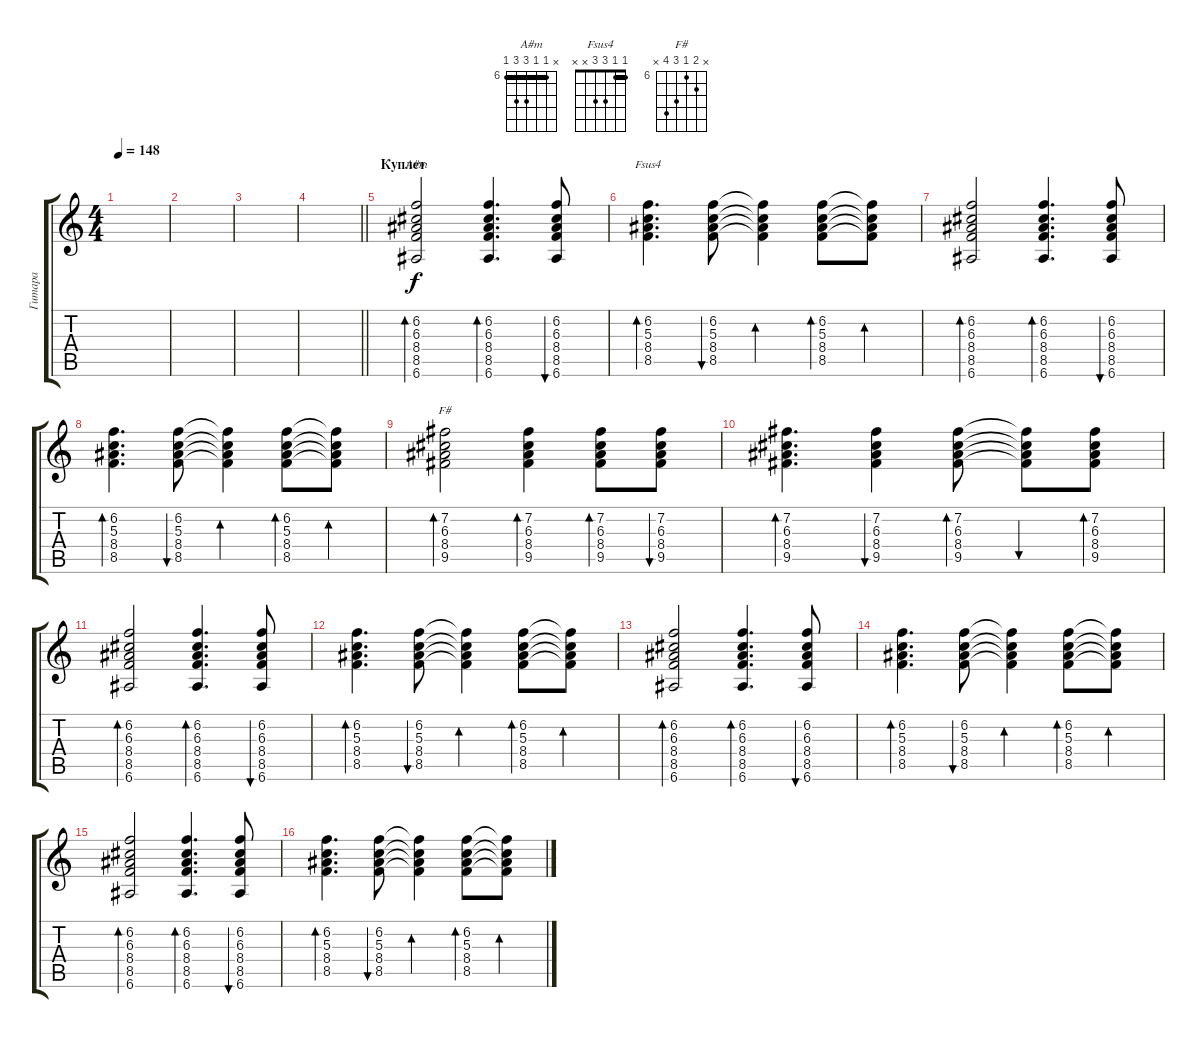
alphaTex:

\track ("Гитара" "Гитара") {instrument acousticguitarsteel}
\staff {score tabs}
\tuning (E4 B3 G3 D3 A2 E2) {hide}
\chord ("A#m" x 6 6 8 8 6) {firstfret 6 barre 6}
\chord ("Fsus4" 1 1 3 3 x x) {barre 1}
\chord ("F#" x 7 6 8 9 x) {firstfret 6}
\ts (4 4)
\tempo 148
\clef g2
\ks c
|
|
|
\barLineRight lightlight
|
\section ("" "Куплет")
(6.2 6.3 8.4 8.5 6.6).2{bd 30 ch "A#m" volume 8} (6.2 6.3 8.4 8.5 6.6).4{d bd 30} (6.2 6.3 8.4 8.5 6.6).8{bu 30} |
(6.2 5.3 8.4 8.5).4{d bd 30 ch "Fsus4"} (6.2 5.3 8.4 8.5).8{bu 30} (6.2{t} 5.3{t} 8.4{t} 8.5{t}).4{bd 30} (6.2 5.3 8.4 8.5).8{bd 30} (6.2{t} 5.3{t} 8.4{t} 8.5{t}).8{bd 30} |
(6.2 6.3 8.4 8.5 6.6).2{bd 30} (6.2 6.3 8.4 8.5 6.6).4{d bd 30} (6.2 6.3 8.4 8.5 6.6).8{bu 30} |
(6.2 5.3 8.4 8.5).4{d bd 30} (6.2 5.3 8.4 8.5).8{bu 30} (6.2{t} 5.3{t} 8.4{t} 8.5{t}).4{bd 30} (6.2 5.3 8.4 8.5).8{bd 30} (6.2{t} 5.3{t} 8.4{t} 8.5{t}).8{bd 30} |
(7.2 6.3 8.4 9.5).2{bd 30 ch "F#"} (7.2 6.3 8.4 9.5).4{bd 30} (7.2 6.3 8.4 9.5).8{bd 30} (7.2 6.3 8.4 9.5).8{bu 30} |
(7.2 6.3 8.4 9.5).4{d bd 30} (7.2 6.3 8.4 9.5).4{bu 30} (7.2 6.3 8.4 9.5).8{bd 30} (7.2{t} 6.3{t} 8.4{t} 9.5{t}).8{bu 30} (7.2 6.3 8.4 9.5).8{bd 30} |
(6.2 6.3 8.4 8.5 6.6).2{bd 30} (6.2 6.3 8.4 8.5 6.6).4{d bd 30} (6.2 6.3 8.4 8.5 6.6).8{bu 30} |
(6.2 5.3 8.4 8.5).4{d bd 30} (6.2 5.3 8.4 8.5).8{bu 30} (6.2{t} 5.3{t} 8.4{t} 8.5{t}).4{bd 30} (6.2 5.3 8.4 8.5).8{bd 30} (6.2{t} 5.3{t} 8.4{t} 8.5{t}).8{bd 30} |
(6.2 6.3 8.4 8.5 6.6).2{bd 30} (6.2 6.3 8.4 8.5 6.6).4{d bd 30} (6.2 6.3 8.4 8.5 6.6).8{bu 30} |
(6.2 5.3 8.4 8.5).4{d bd 30} (6.2 5.3 8.4 8.5).8{bu 30} (6.2{t} 5.3{t} 8.4{t} 8.5{t}).4{bd 30} (6.2 5.3 8.4 8.5).8{bd 30} (6.2{t} 5.3{t} 8.4{t} 8.5{t}).8{bd 30} |
(6.2 6.3 8.4 8.5 6.6).2{bd 30} (6.2 6.3 8.4 8.5 6.6).4{d bd 30} (6.2 6.3 8.4 8.5 6.6).8{bu 30} |
(6.2 5.3 8.4 8.5).4{d bd 30} (6.2 5.3 8.4 8.5).8{bu 30} (6.2{t} 5.3{t} 8.4{t} 8.5{t}).4{bd 30} (6.2 5.3 8.4 8.5).8{bd 30} (6.2{t} 5.3{t} 8.4{t} 8.5{t}).8{bd 30}
